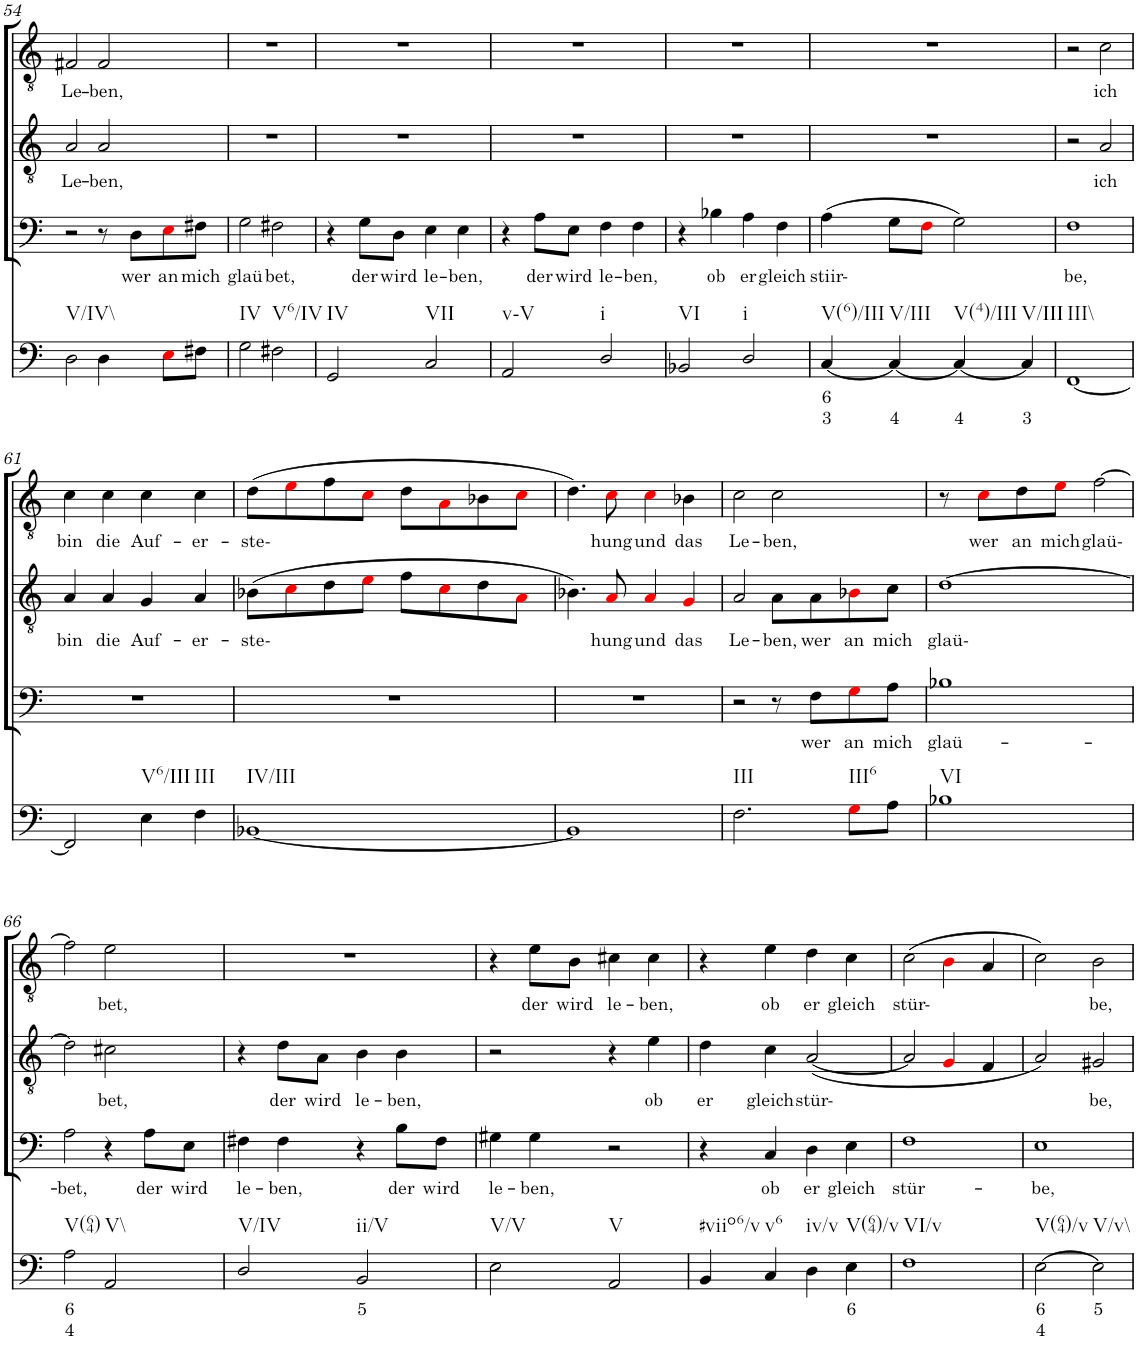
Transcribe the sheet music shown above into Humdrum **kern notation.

**kern	**text	**text	**kern	**text	**kern	**text	**kern	**text
*part4	*part4	*part4	*part3	*part3	*part2	*part2	*part1	*part1
*staff4	*staff4	*staff4	*staff3	*staff3	*staff2	*staff2	*staff1	*staff1
*I"Continuo	*	*	*I"Bass	*	*I"Tenor II	*	*I"Tenor I	*
!!LO:PB:g=z
*clefF4	*	*	*clefF4	*	*clefGv2	*	*clefGv2	*
*k[]	*	*	*k[]	*	*k[]	*	*k[]	*
*M4/4	*	*	*M4/4	*	*M4/4	*	*M4/4	*
=54	=54	=54	=54	=54	=54	=54	=54	=54
!LO:TX:b:t=V/IV\\	!	!	!	!	!	!	!	!
!	!	!	!	!	!	!LO:LY:b	!	!LO:LY:b
2D\	.	.	2r	.	2A/	Le-	2F#X/	Le-
!	!	!	!	!	!	!LO:LY:b	!	!LO:LY:b
4D\	.	.	8r	.	2A/	ben,	2F#/	ben,
!	!	!	!	!LO:LY:b	!	!	!	!
.	.	.	8D\L	wer	.	.	.	.
!	!	!	!	!LO:LY:b	!	!	!	!
8Ei\L	.	.	8Ei\	an	.	.	.	.
!	!	!	!	!LO:LY:b	!	!	!	!
8F#X\J	.	.	8F#X\J	mich	.	.	.	.
=55	=55	=55	=55	=55	=55	=55	=55	=55
!LO:TX:b:t=IV	!	!	!	!	!	!	!	!
!	!	!	!	!LO:LY:b	!	!	!	!
2G\	.	.	2G\	glaü-	1r	.	1r	.
!LO:TX:b:t=V6/IV	!	!	!	!	!	!	!	!
!	!	!	!	!LO:LY:b	!	!	!	!
2F#X\	.	.	2F#X\	bet,	.	.	.	.
=56	=56	=56	=56	=56	=56	=56	=56	=56
!LO:TX:b:t=IV	!	!	!	!	!	!	!	!
2GG/	.	.	4r	.	1r	.	1r	.
!	!	!	!	!LO:LY:b	!	!	!	!
.	.	.	8G\L	der	.	.	.	.
!	!	!	!	!LO:LY:b	!	!	!	!
.	.	.	8D\J	wird	.	.	.	.
!LO:TX:b:t=VII	!	!	!	!	!	!	!	!
!	!	!	!	!LO:LY:b	!	!	!	!
2C/	.	.	4E\	le-	.	.	.	.
!	!	!	!	!LO:LY:b	!	!	!	!
.	.	.	4E\	ben,	.	.	.	.
=57	=57	=57	=57	=57	=57	=57	=57	=57
!LO:TX:b:t=v-V	!	!	!	!	!	!	!	!
2AA/	.	.	4r	.	1r	.	1r	.
!	!	!	!	!LO:LY:b	!	!	!	!
.	.	.	8A\L	der	.	.	.	.
!	!	!	!	!LO:LY:b	!	!	!	!
.	.	.	8E\J	wird	.	.	.	.
!LO:TX:b:t=i	!	!	!	!	!	!	!	!
!	!	!	!	!LO:LY:b	!	!	!	!
2D/	.	.	4F\	le-	.	.	.	.
!	!	!	!	!LO:LY:b	!	!	!	!
.	.	.	4F\	ben,	.	.	.	.
=58	=58	=58	=58	=58	=58	=58	=58	=58
!LO:TX:b:t=VI	!	!	!	!	!	!	!	!
2BB-X/	.	.	4r	.	1r	.	1r	.
!	!	!	!	!LO:LY:b	!	!	!	!
.	.	.	4B-X\	ob	.	.	.	.
!LO:TX:b:t=i	!	!	!	!	!	!	!	!
!	!	!	!	!LO:LY:b	!	!	!	!
2D/	.	.	4A\	er	.	.	.	.
!	!	!	!	!LO:LY:b	!	!	!	!
.	.	.	4F\	gleich	.	.	.	.
=59	=59	=59	=59	=59	=59	=59	=59	=59
!LO:TX:b:t=V(6)/III	!	!	!	!	!	!	!	!
!	!LO:LY:b	!LO:LY:b	!	!LO:LY:b	!	!	!	!
[4C/	6	3	(4A\	stiir-	1r	.	1r	.
!LO:TX:b:t=V/III	!	!	!	!	!	!	!	!
!	!	!LO:LY:b	!	!	!	!	!	!
4C/_	.	4	8G\L	.	.	.	.	.
.	.	.	8Fi\J	.	.	.	.	.
!LO:TX:b:t=V(4)/III	!	!	!	!	!	!	!	!
!	!	!LO:LY:b	!	!	!	!	!	!
4C/_	.	4	2G\)	.	.	.	.	.
!LO:TX:b:t=V/III	!	!	!	!	!	!	!	!
!	!	!LO:LY:b	!	!	!	!	!	!
4C/]	.	3	.	.	.	.	.	.
=60	=60	=60	=60	=60	=60	=60	=60	=60
!LO:TX:b:t=III\\	!	!	!	!	!	!	!	!
!	!	!	!	!LO:LY:b	!	!	!	!
[1FF	.	.	1F	be,	2r	.	2r	.
!	!	!	!	!	!	!LO:LY:b	!	!LO:LY:b
.	.	.	.	.	2A/	ich	2c\	ich
!!LO:LB:g=z
=61	=61	=61	=61	=61	=61	=61	=61	=61
!	!	!	!	!	!	!LO:LY:b	!	!LO:LY:b
2FF/]	.	.	1r	.	4A/	bin	4c\	bin
!	!	!	!	!	!	!LO:LY:b	!	!LO:LY:b
.	.	.	.	.	4A/	die	4c\	die
!LO:TX:b:t=V6/III	!	!	!	!	!	!	!	!
!	!	!	!	!	!	!LO:LY:b	!	!LO:LY:b
4E\	.	.	.	.	4G/	Auf-	4c\	Auf-
!LO:TX:b:t=III	!	!	!	!	!	!	!	!
!	!	!	!	!	!	!LO:LY:b	!	!LO:LY:b
4F\	.	.	.	.	4A/	er-	4c\	er-
=62	=62	=62	=62	=62	=62	=62	=62	=62
!LO:TX:b:t=IV/III	!	!	!	!	!	!	!	!
!	!	!	!	!	!	!LO:LY:b	!	!LO:LY:b
[1BB-X	.	.	1r	.	(8B-X\L	ste-	(8d\L	ste-
.	.	.	.	.	8ci\	.	8ei\	.
.	.	.	.	.	8d\	.	8f\	.
.	.	.	.	.	8ei\J	.	8ci\J	.
.	.	.	.	.	8f\L	.	8d\L	.
.	.	.	.	.	8ci\	.	8Ai\	.
.	.	.	.	.	8d\	.	8B-X\	.
.	.	.	.	.	8Ai\J	.	8ci\J	.
=63	=63	=63	=63	=63	=63	=63	=63	=63
1BB-]	.	.	1r	.	4.B-X\)	.	4.d\)	.
!	!	!	!	!	!	!LO:LY:b	!	!LO:LY:b
.	.	.	.	.	8Ai/	hung	8ci\	hung
!	!	!	!	!	!	!LO:LY:b	!	!LO:LY:b
.	.	.	.	.	4Ai/	und	4ci\	und
!	!	!	!	!	!	!LO:LY:b	!	!LO:LY:b
.	.	.	.	.	4Gi/	das	4B-X\	das
=64	=64	=64	=64	=64	=64	=64	=64	=64
!LO:TX:b:t=III	!	!	!	!	!	!	!	!
!	!	!	!	!	!	!LO:LY:b	!	!LO:LY:b
2.F\	.	.	2r	.	2A/	Le-	2c\	Le-
!	!	!	!	!	!	!LO:LY:b	!	!LO:LY:b
.	.	.	8r	.	8A\L	ben,	2c\	ben,
!	!	!	!	!LO:LY:b	!	!LO:LY:b	!	!
.	.	.	8F\L	wer	8A\	wer	.	.
!LO:TX:b:t=III6	!	!	!	!	!	!	!	!
!	!	!	!	!LO:LY:b	!	!LO:LY:b	!	!
8Gi\L	.	.	8Gi\	an	8B-Xi\	an	.	.
!	!	!	!	!LO:LY:b	!	!LO:LY:b	!	!
8A\J	.	.	8A\J	mich	8c\J	mich	.	.
=65	=65	=65	=65	=65	=65	=65	=65	=65
!LO:TX:b:t=VI	!	!	!	!	!	!	!	!
!	!	!	!	!LO:LY:b	!	!LO:LY:b	!	!
1B-X	.	.	1B-X	glaü-	[1d	glaü-	8r	.
!	!	!	!	!	!	!	!	!LO:LY:b
.	.	.	.	.	.	.	8ci\L	wer
!	!	!	!	!	!	!	!	!LO:LY:b
.	.	.	.	.	.	.	8d\	an
!	!	!	!	!	!	!	!	!LO:LY:b
.	.	.	.	.	.	.	8ei\J	mich
!	!	!	!	!	!	!	!	!LO:LY:b
.	.	.	.	.	.	.	[2f\	glaü-
!!LO:LB:g=z
=66	=66	=66	=66	=66	=66	=66	=66	=66
!LO:TX:b:t=V(64)	!	!	!	!	!	!	!	!
!	!LO:LY:b	!LO:LY:b	!	!LO:LY:b	!	!	!	!
2A\	6	4	2A\	bet,	2d\]	.	2f\]	.
!LO:TX:b:t=V\\	!	!	!	!	!	!	!	!
!	!	!	!	!	!	!LO:LY:b	!	!LO:LY:b
2AA/	.	.	4r	.	2c#X\	bet,	2e\	bet,
!	!	!	!	!LO:LY:b	!	!	!	!
.	.	.	8A\L	der	.	.	.	.
!	!	!	!	!LO:LY:b	!	!	!	!
.	.	.	8E\J	wird	.	.	.	.
=67	=67	=67	=67	=67	=67	=67	=67	=67
!LO:TX:b:t=V/IV	!	!	!	!	!	!	!	!
!	!	!	!	!LO:LY:b	!	!	!	!
2D/	.	.	4F#X\	le-	4r	.	1r	.
!	!	!	!	!LO:LY:b	!	!LO:LY:b	!	!
.	.	.	4F#\	ben,	8d\L	der	.	.
!	!	!	!	!	!	!LO:LY:b	!	!
.	.	.	.	.	8A\J	wird	.	.
!LO:TX:b:t=ii/V	!	!	!	!	!	!	!	!
!	!LO:LY:b	!	!	!	!	!LO:LY:b	!	!
2BB/	5	.	4r	.	4B\	le-	.	.
!	!	!	!	!LO:LY:b	!	!LO:LY:b	!	!
.	.	.	8B\L	der	4B\	ben,	.	.
!	!	!	!	!LO:LY:b	!	!	!	!
.	.	.	8F#\J	wird	.	.	.	.
=68	=68	=68	=68	=68	=68	=68	=68	=68
!LO:TX:b:t=V/V	!	!	!	!	!	!	!	!
!	!	!	!	!LO:LY:b	!	!	!	!
2E\	.	.	4G#X\	le-	2r	.	4r	.
!	!	!	!	!LO:LY:b	!	!	!	!LO:LY:b
.	.	.	4G#\	ben,	.	.	8e\L	der
!	!	!	!	!	!	!	!	!LO:LY:b
.	.	.	.	.	.	.	8B\J	wird
!LO:TX:b:t=V	!	!	!	!	!	!	!	!
!	!	!	!	!	!	!	!	!LO:LY:b
2AA/	.	.	2r	.	4r	.	4c#X\	le-
!	!	!	!	!	!	!LO:LY:b	!	!LO:LY:b
.	.	.	.	.	4e\	ob	4c#\	ben,
=69	=69	=69	=69	=69	=69	=69	=69	=69
!LO:TX:b:t=#viio6/v	!	!	!	!	!	!	!	!
!	!	!	!	!	!	!LO:LY:b	!	!
4BB/	.	.	4r	.	4d\	er	4r	.
!LO:TX:b:t=v6	!	!	!	!	!	!	!	!
!	!	!	!	!LO:LY:b	!	!LO:LY:b	!	!LO:LY:b
4C/	.	.	4C/	ob	4c\	gleich	4e\	ob
!LO:TX:b:t=iv/v	!	!	!	!	!	!	!	!
!	!	!	!	!LO:LY:b	!	!LO:LY:b	!	!LO:LY:b
4D\	.	.	4D\	er	([2A/	stür-	4d\	er
!LO:TX:b:t=V(64)/v	!	!	!	!	!	!	!	!
!	!LO:LY:b	!	!	!LO:LY:b	!	!	!	!LO:LY:b
4E\	6	.	4E\	gleich	.	.	4c\	gleich
=70	=70	=70	=70	=70	=70	=70	=70	=70
!LO:TX:b:t=VI/v	!	!	!	!	!	!	!	!
!	!	!	!	!LO:LY:b	!	!	!	!LO:LY:b
1F	.	.	1F	stür-	2A/]	.	(2c\	stür-
.	.	.	.	.	4Gi/	.	4Bi\	.
.	.	.	.	.	4F/	.	4A/	.
=71	=71	=71	=71	=71	=71	=71	=71	=71
!LO:TX:b:t=V(64)/v	!	!	!	!	!	!	!	!
!	!LO:LY:b	!LO:LY:b	!	!LO:LY:b	!	!	!	!
[2E\	6	4	1E	be,	2A/)	.	2c\)	.
!LO:TX:b:t=V/v\\	!	!	!	!	!	!	!	!
!	!LO:LY:b	!	!	!	!	!LO:LY:b	!	!LO:LY:b
2E\]	5	.	.	.	2G#X/	be,	2B\	be,
=	=	=	=	=	=	=	=	=
*-	*-	*-	*-	*-	*-	*-	*-	*-
